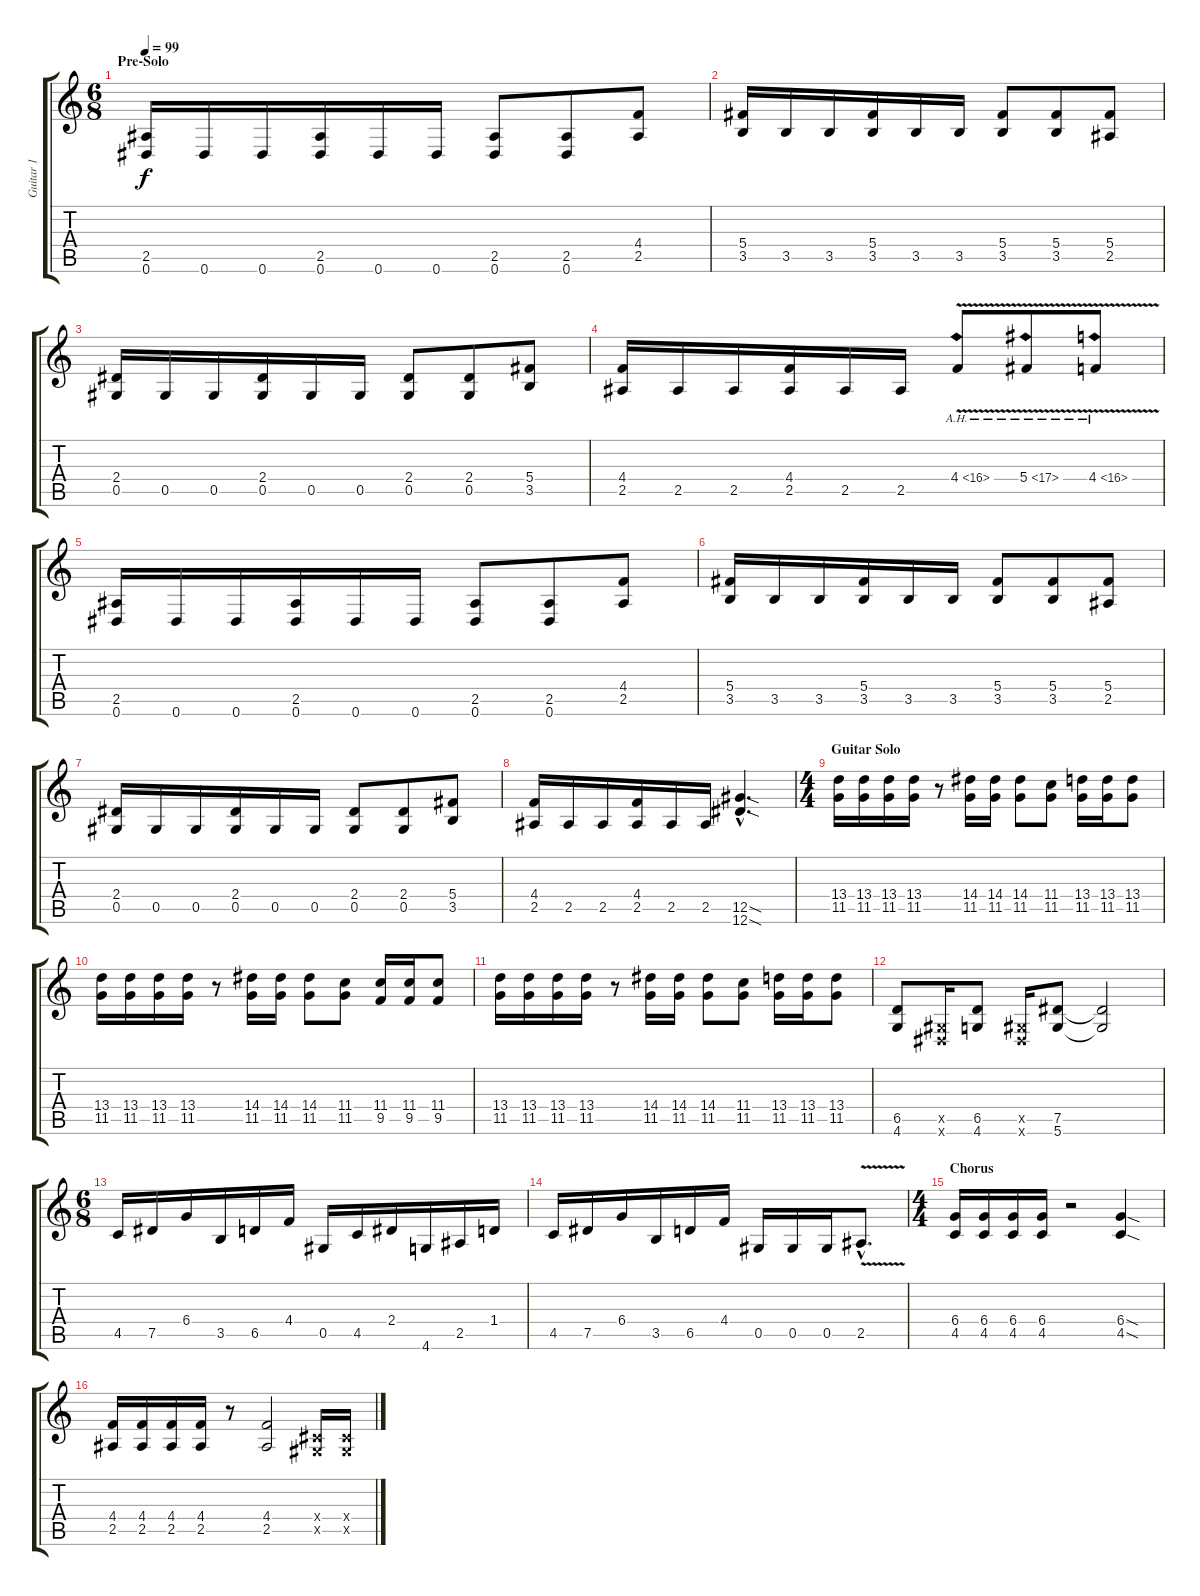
\track ("Guitar 1" "Guitar 1") {instrument distortionguitar}
\staff {score tabs}
\tuning (Eb4 Bb3 Gb3 Db3 Ab2 Eb2) {hide}
\ts (6 8)
\section ("" "Pre-Solo")
\tempo 99
\clef g2
\ks c
(2.5 0.6).16{dy f} 0.6.16 0.6.16 (2.5 0.6).16 0.6.16 0.6.16 (2.5 0.6).8 (2.5 0.6).8 (4.4 2.5).8 |
(5.4 3.5).16 3.5.16 3.5.16 (5.4 3.5).16 3.5.16 3.5.16 (5.4 3.5).8 (5.4 3.5).8 (5.4 2.5).8 |
(2.4 0.5).16 0.5.16 0.5.16 (2.4 0.5).16 0.5.16 0.5.16 (2.4 0.5).8 (2.4 0.5).8 (5.4 3.5).8 |
(4.4 2.5).16 2.5.16 2.5.16 (4.4 2.5).16 2.5.16 2.5.16 4.4{ah 12 v}.8 5.4{ah 12 v}.8 4.4{ah 12 v}.8 |
(2.5 0.6).16 0.6.16 0.6.16 (2.5 0.6).16 0.6.16 0.6.16 (2.5 0.6).8 (2.5 0.6).8 (4.4 2.5).8 |
(5.4 3.5).16 3.5.16 3.5.16 (5.4 3.5).16 3.5.16 3.5.16 (5.4 3.5).8 (5.4 3.5).8 (5.4 2.5).8 |
(2.4 0.5).16 0.5.16 0.5.16 (2.4 0.5).16 0.5.16 0.5.16 (2.4 0.5).8 (2.4 0.5).8 (5.4 3.5).8 |
(4.4 2.5).16 2.5.16 2.5.16 (4.4 2.5).16 2.5.16 2.5.16 (12.5{sod hac} 12.6{sod hac}).4{d} |
\ts (4 4)
\section ("" "Guitar Solo")
(13.4 11.5).16 (13.4 11.5).16 (13.4 11.5).16 (13.4 11.5).16 r.8 (14.4 11.5).16 (14.4 11.5).16 (14.4 11.5).8 (11.4 11.5).8 (13.4 11.5).16 (13.4 11.5).16 (13.4 11.5).8 |
(13.4 11.5).16 (13.4 11.5).16 (13.4 11.5).16 (13.4 11.5).16 r.8 (14.4 11.5).16 (14.4 11.5).16 (14.4 11.5).8 (11.4 11.5).8 (11.4 9.5).16 (11.4 9.5).16 (11.4 9.5).8 |
(13.4 11.5).16 (13.4 11.5).16 (13.4 11.5).16 (13.4 11.5).16 r.8 (14.4 11.5).16 (14.4 11.5).16 (14.4 11.5).8 (11.4 11.5).8 (13.4 11.5).16 (13.4 11.5).16 (13.4 11.5).8 |
(6.5 4.6).8 (0.5{x} 0.6{x}).16 (6.5 4.6).8 (0.5{x} 0.6{x}).16 (7.5 5.6).8 (7.5{t} 5.6{t}).2 |
\ts (6 8)
\section ("" "")
4.5.16 7.5.16 6.4.16 3.5.16 6.5.16 4.4.16 0.5.16 4.5.16 2.4.16 4.6.16 2.5.16 1.4.16 |
4.5.16 7.5.16 6.4.16 3.5.16 6.5.16 4.4.16 0.5.16 0.5.16 0.5.16 2.5{v hac}.8{d} |
\ts (4 4)
\section ("" "Chorus")
(6.4 4.5).16 (6.4 4.5).16 (6.4 4.5).16 (6.4 4.5).16 r.2 (6.4{sod} 4.5{sod}).4 |
(4.4 2.5).16 (4.4 2.5).16 (4.4 2.5).16 (4.4 2.5).16 r.8 (4.4 2.5).2 (0.4{x} 0.5{x}).16 (0.4{x} 0.5{x}).16
